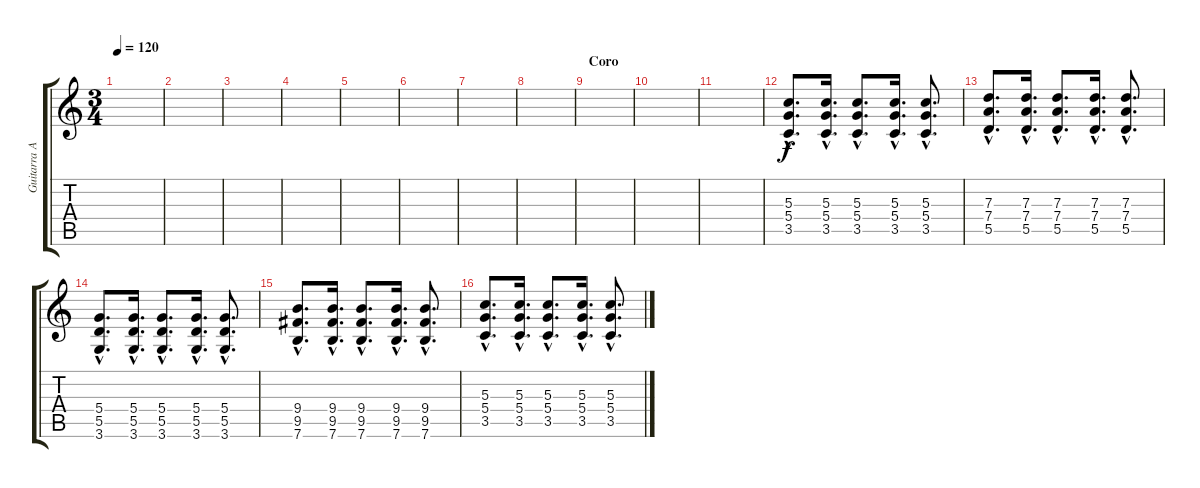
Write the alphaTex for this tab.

\track ("Guitarra Acustica (Verso y Outro)" "Guitarra A") {instrument distortionguitar}
\staff {score tabs}
\tuning (E4 B3 G3 D3 A2 E2) {hide}
\ts (3 4)
\tempo 120
\clef g2
\ks c
|
|
|
|
|
|
|
|
\section ("" "Coro")
|
|
|
(5.3{hac} 5.4{hac} 3.5{hac}).8{d dy f} (5.3{hac} 5.4{hac} 3.5{hac}).16{d} (5.3{hac} 5.4{hac} 3.5{hac}).8{d} (5.3{hac} 5.4{hac} 3.5{hac}).16{d} (5.3{hac} 5.4{hac} 3.5{hac}).8{d} |
(7.3{hac} 7.4{hac} 5.5{hac}).8{d} (7.3{hac} 7.4{hac} 5.5{hac}).16{d} (7.3{hac} 7.4{hac} 5.5{hac}).8{d} (7.3{hac} 7.4{hac} 5.5{hac}).16{d} (7.3{hac} 7.4{hac} 5.5{hac}).8{d} |
(5.4{hac} 5.5{hac} 3.6{hac}).8{d} (5.4{hac} 5.5{hac} 3.6{hac}).16{d} (5.4{hac} 5.5{hac} 3.6{hac}).8{d} (5.4{hac} 5.5{hac} 3.6{hac}).16{d} (5.4{hac} 5.5{hac} 3.6{hac}).8{d} |
(9.4{hac} 9.5{hac} 7.6{hac}).8{d} (9.4{hac} 9.5{hac} 7.6{hac}).16{d} (9.4{hac} 9.5{hac} 7.6{hac}).8{d} (9.4{hac} 9.5{hac} 7.6{hac}).16{d} (9.4{hac} 9.5{hac} 7.6{hac}).8{d} |
(5.3{hac} 5.4{hac} 3.5{hac}).8{d} (5.3{hac} 5.4{hac} 3.5{hac}).16{d} (5.3{hac} 5.4{hac} 3.5{hac}).8{d} (5.3{hac} 5.4{hac} 3.5{hac}).16{d} (5.3{hac} 5.4{hac} 3.5{hac}).8{d}
